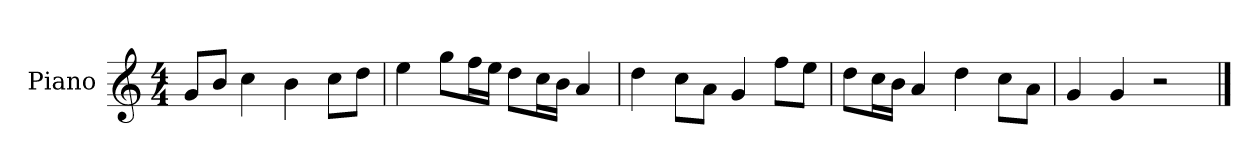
**kern
*part1
*staff1
*I"Piano
*I'P-no
*clefG2
*k[]
*M4/4
*MM90
=1
8g/L
8b/J
4cc\
4b\
8cc\L
8dd\J
=2
4ee\
8gg\L
16ff\L
16ee\JJ
8dd\L
16cc\L
16b\JJ
4a/
=3
4dd\
8cc\L
8a\J
4g/
8ff\L
8ee\J
=4
8dd\L
16cc\L
16b\JJ
4a/
4dd\
8cc\L
8a\J
=5
4g/
4g/
2r
==
*-
